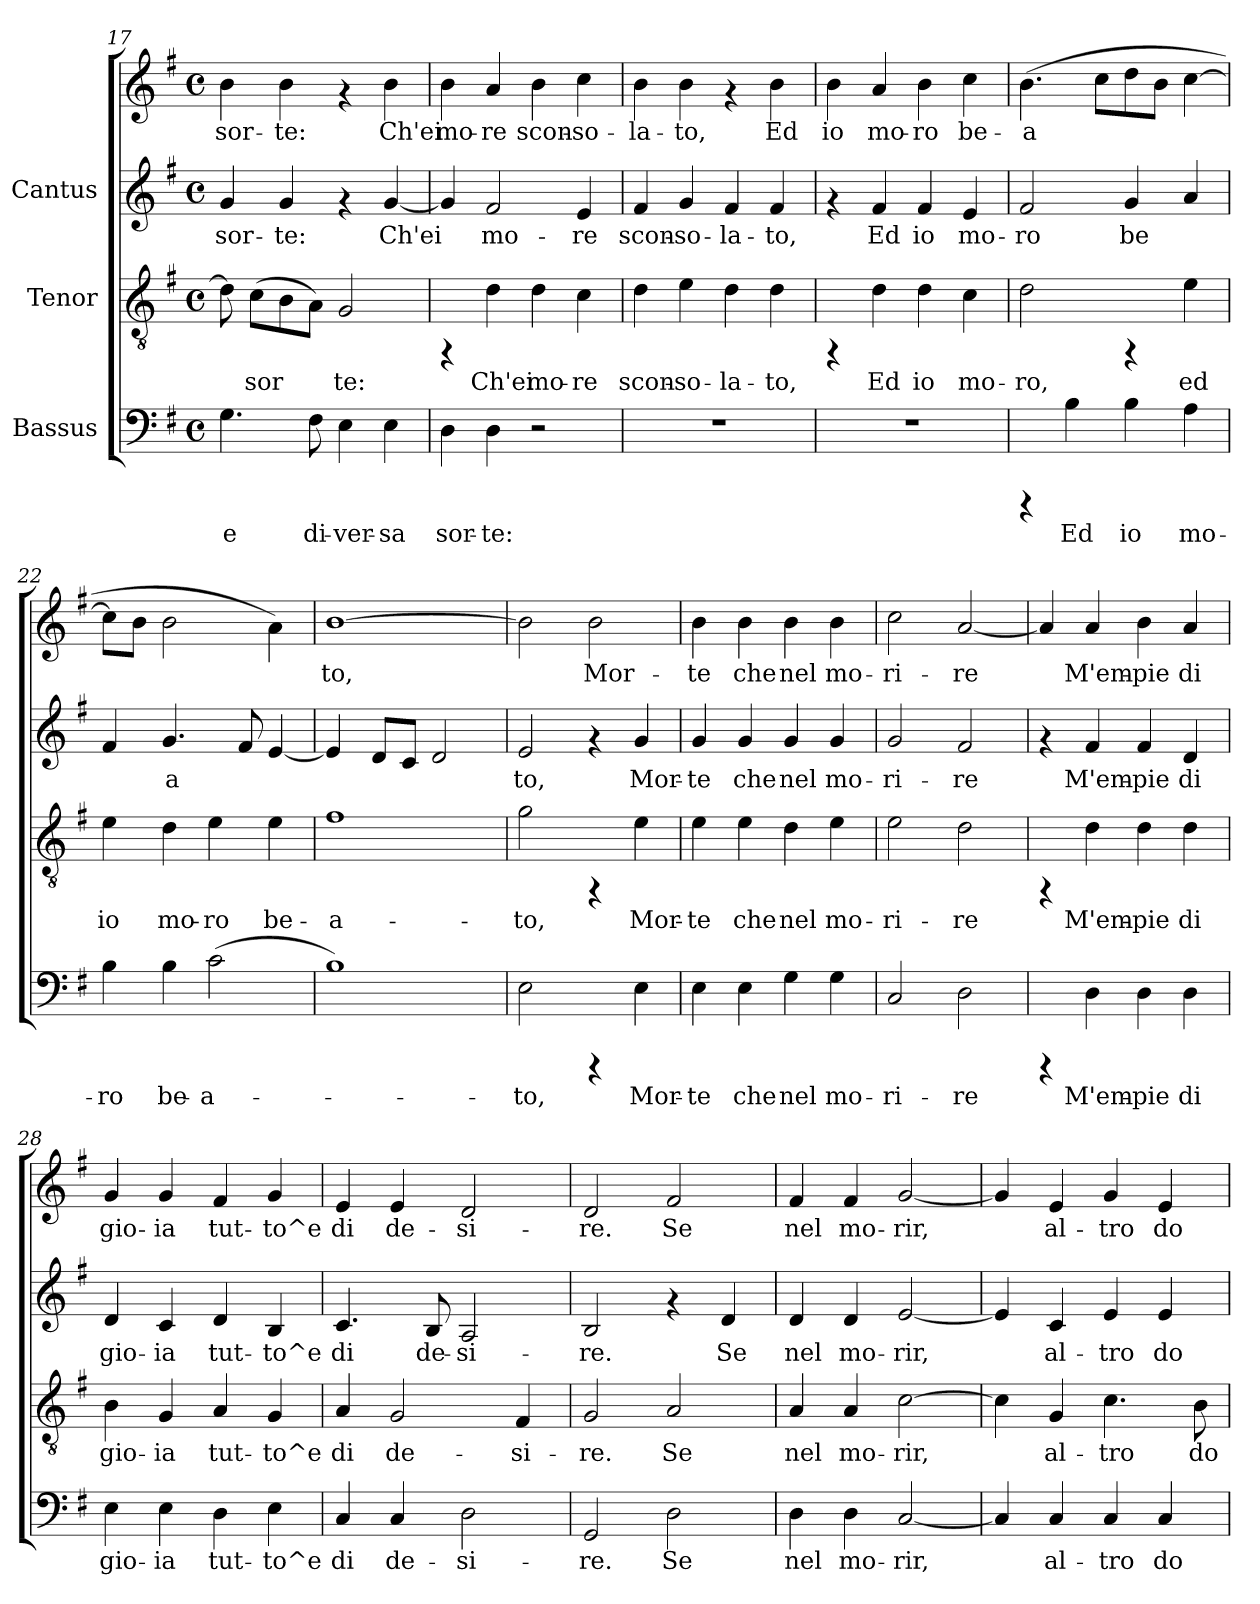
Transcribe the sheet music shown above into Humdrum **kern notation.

**kern	**text	**kern	**text	**kern	**text	**kern	**text
*part3	*part3	*part2	*part2	*part1	*part1	*part1	*part1
*staff4	*staff4	*staff3	*staff3	*staff2	*staff2	*staff1	*staff1
*I"Bassus	*	*I"Tenor	*	*I"Cantus	*	*	*
!!LO:PB:g=z
*clefF4	*	*clefGv2	*	*clefG2	*	*clefG2	*
*k[f#]	*	*k[f#]	*	*k[f#]	*	*k[f#]	*
*G:	*	*G:	*	*G:	*	*G:	*
*M4/4	*	*M4/4	*	*M4/4	*	*M4/4	*
*met(c)	*	*met(c)	*	*met(c)	*	*met(c)	*
=17	=17	=17	=17	=17	=17	=17	=17
!	!LO:LY:b:cj	!	!LO:LY:b:cj	!	!LO:LY:b:cj	!	!LO:LY:b:cj
4.G\	e	8d\]	.	4g/	sor-	4b\	sor-
!	!	!	!LO:LY:b:cj	!	!	!	!
.	.	(>8c\L	sor-	.	.	.	.
!	!	!	!LO:LY:b:cj	!	!LO:LY:b:cj	!	!LO:LY:b:cj
.	.	8B\	-	4g/	-te:	4b\	-te:
!	!LO:LY:b:cj	!	!LO:LY:b:cj	!	!	!	!
8F#\	di-	8A\J)	.	.	.	.	.
!	!LO:LY:b:cj	!	!LO:LY:b:cj	!	!	!	!
4E\	-ver-	2G/	te:	4rf	.	4rf	.
!	!LO:LY:b:cj	!	!	!	!LO:LY:b:cj	!	!LO:LY:b:cj
4E\	-sa	.	.	[<4g/	Ch'ei	4b\	Ch'ei
=18	=18	=18	=18	=18	=18	=18	=18
!	!LO:LY:b:cj	!	!	!	!LO:LY:b:cj	!	!LO:LY:b:cj
4D\	sor-	4rFF	.	4g/]	-	4b\	mo-
!	!LO:LY:b:cj	!	!LO:LY:b:cj	!	!LO:LY:b:cj	!	!LO:LY:b:cj
4D\	-te:	4d\	Ch'ei	2f#/	mo-	4a/	-re
!	!	!	!LO:LY:b:cj	!	!	!	!LO:LY:b:cj
2r	.	4d\	mo-	.	.	4b\	scon-
!	!	!	!LO:LY:b:cj	!	!LO:LY:b:cj	!	!LO:LY:b:cj
.	.	4c\	-re	4e/	-re	4cc\	-so-
=19	=19	=19	=19	=19	=19	=19	=19
!	!	!	!LO:LY:b:cj	!	!LO:LY:b:cj	!	!LO:LY:b:cj
1r	.	4d\	scon-	4f#/	scon-	4b\	la-
!	!	!	!LO:LY:b:cj	!	!LO:LY:b:cj	!	!LO:LY:b:cj
.	.	4e\	-so-	4g/	-so-	4b\	-to,
!	!	!	!LO:LY:b:cj	!	!LO:LY:b:cj	!	!
.	.	4d\	-la-	4f#/	-la-	4rf	.
!	!	!	!LO:LY:b:cj	!	!LO:LY:b:cj	!	!LO:LY:b:cj
.	.	4d\	-to,	4f#/	-to,	4b\	Ed
=20	=20	=20	=20	=20	=20	=20	=20
!	!	!	!	!	!	!	!LO:LY:b:cj
1r	.	4rFF	.	4rf	.	4b\	io
!	!	!	!LO:LY:b:cj	!	!LO:LY:b:cj	!	!LO:LY:b:cj
.	.	4d\	Ed	4f#/	-Ed	4a/	mo-
!	!	!	!LO:LY:b:cj	!	!LO:LY:b:cj	!	!LO:LY:b:cj
.	.	4d\	io	4f#/	io	4b\	-ro
!	!	!	!LO:LY:b:cj	!	!LO:LY:b:cj	!	!LO:LY:b:cj
.	.	4c\	mo-	4e/	mo-	4cc\	be-
=21	=21	=21	=21	=21	=21	=21	=21
!	!	!	!LO:LY:b:cj	!	!LO:LY:b:cj	!	!LO:LY:b:cj
4rCCC	.	2d\	-ro,	2f#/	-ro	(>4.b\	-a-
!	!LO:LY:b:cj	!	!	!	!	!	!
4B\	Ed	.	.	.	.	.	.
!	!	!	!	!	!	!	!LO:LY:b:cj
.	.	.	.	.	.	8cc\L	--
!	!LO:LY:b:cj	!	!	!	!LO:LY:b:cj	!	!LO:LY:b:cj
4B\	io	4rFF	.	4g/	be-	8dd\	--
!	!	!	!	!	!	!	!LO:LY:b:cj
.	.	.	.	.	.	8b\J	--
!	!LO:LY:b:cj	!	!LO:LY:b:cj	!	!LO:LY:b:cj	!	!LO:LY:b:cj
4A\	mo-	4e\	ed	4a/	--	[>4cc\	--
!!LO:LB:g=z
=22	=22	=22	=22	=22	=22	=22	=22
!	!LO:LY:b:cj	!	!LO:LY:b:cj	!	!LO:LY:b:cj	!	!
4B\	-ro	4e\	io	4f#/	-	8cc\L]	.
.	.	.	.	.	.	8b\J	.
!	!LO:LY:b:cj	!	!LO:LY:b:cj	!	!LO:LY:b:cj	!	!
4B\	be-	4d\	mo-	4.g/	a-	2b\	.
!	!LO:LY:b:cj	!	!LO:LY:b:cj	!	!	!	!
(>2c\	-a-	4e\	-ro	.	.	.	.
!	!	!	!	!	!LO:LY:b:cj	!	!
.	.	.	.	8f#/	--	.	.
!	!	!	!LO:LY:b:cj	!	!LO:LY:b:cj	!	!
.	.	4e\	be-	[<4e/	--	4a\)	.
=23	=23	=23	=23	=23	=23	=23	=23
!	!	!	!LO:LY:b:cj	!	!	!	!LO:LY:b:cj
1B)	.	1f#	-a-	4e/]	.	[>1b	-to,
.	.	.	.	8d/L	.	.	.
.	.	.	.	8c/J	.	.	.
.	.	.	.	2d/	.	.	.
=24	=24	=24	=24	=24	=24	=24	=24
!	!LO:LY:b:cj	!	!LO:LY:b:cj	!	!LO:LY:b:cj	!	!LO:LY:b:cj
2E\	-to,	2g\	-to,	2e/	-to,	2b\]	.
!	!	!	!	!	!	!	!LO:LY:b:cj
4rCCC	.	4rFF	.	4rf	.	2b\	Mor-
!	!LO:LY:b:cj	!	!LO:LY:b:cj	!	!LO:LY:b:cj	!	!
4E\	Mor-	4e\	Mor-	4g/	Mor-	.	.
=25	=25	=25	=25	=25	=25	=25	=25
!	!LO:LY:b:cj	!	!LO:LY:b:cj	!	!LO:LY:b:cj	!	!LO:LY:b:cj
4E\	-te	4e\	-te	4g/	-te	4b\	-te
!	!LO:LY:b:cj	!	!LO:LY:b:cj	!	!LO:LY:b:cj	!	!LO:LY:b:cj
4E\	che	4e\	che	4g/	che	4b\	che
!	!LO:LY:b:cj	!	!LO:LY:b:cj	!	!LO:LY:b:cj	!	!LO:LY:b:cj
4G\	nel	4d\	nel	4g/	nel	4b\	nel
!	!LO:LY:b:cj	!	!LO:LY:b:cj	!	!LO:LY:b:cj	!	!LO:LY:b:cj
4G\	mo-	4e\	mo-	4g/	mo-	4b\	mo-
=26	=26	=26	=26	=26	=26	=26	=26
!	!LO:LY:b:cj	!	!LO:LY:b:cj	!	!LO:LY:b:cj	!	!LO:LY:b:cj
2C/	-ri-	2e\	-ri-	2g/	ri-	2cc\	-ri-
!	!LO:LY:b:cj	!	!LO:LY:b:cj	!	!LO:LY:b:cj	!	!LO:LY:b:cj
2D\	-re	2d\	-re	2f#/	-re	[<2a/	-re
=27	=27	=27	=27	=27	=27	=27	=27
!	!	!	!	!	!	!	!LO:LY:b:cj
4rCCC	.	4rFF	.	4rf	.	4a/]	.
!	!LO:LY:b:cj	!	!LO:LY:b:cj	!	!LO:LY:b:cj	!	!LO:LY:b:cj
4D\	M'em-	4d\	M'em-	4f#/	M'em-	4a/	M'em-
!	!LO:LY:b:cj	!	!LO:LY:b:cj	!	!LO:LY:b:cj	!	!LO:LY:b:cj
4D\	-pie	4d\	-pie	4f#/	-pie	4b\	-pie
!	!LO:LY:b:cj	!	!LO:LY:b:cj	!	!LO:LY:b:cj	!	!LO:LY:b:cj
4D\	di	4d\	di	4d/	di	4a/	di
!!LO:LB:g=z
=28	=28	=28	=28	=28	=28	=28	=28
!	!LO:LY:b:cj	!	!LO:LY:b:cj	!	!LO:LY:b:cj	!	!LO:LY:b:cj
4E\	gio-	4B\	gio-	4d/	gio-	4g/	gio-
!	!LO:LY:b:cj	!	!LO:LY:b:cj	!	!LO:LY:b:cj	!	!LO:LY:b:cj
4E\	-ia	4G/	-ia	4c/	-ia	4g/	-ia
!	!LO:LY:b:cj	!	!LO:LY:b:cj	!	!LO:LY:b:cj	!	!LO:LY:b:cj
4D\	tut-	4A/	tut-	4d/	tut-	4f#/	tut-
!	!LO:LY:b:cj	!	!LO:LY:b:cj	!	!LO:LY:b:cj	!	!LO:LY:b:cj
4E\	-to^e	4G/	-to^e	4B/	-to^e	4g/	-to^e
=29	=29	=29	=29	=29	=29	=29	=29
!	!LO:LY:b:cj	!	!LO:LY:b:cj	!	!LO:LY:b:cj	!	!LO:LY:b:cj
4C/	di	4A/	di	4.c/	-di	4e/	di
!	!LO:LY:b:cj	!	!LO:LY:b:cj	!	!	!	!LO:LY:b:cj
4C/	de-	2G/	de-	.	.	4e/	de-
!	!	!	!	!	!LO:LY:b:cj	!	!
.	.	.	.	8B/	de-	.	.
!	!LO:LY:b:cj	!	!	!	!LO:LY:b:cj	!	!LO:LY:b:cj
2D\	-si-	.	.	2A/	-si-	2d/	-si-
!	!	!	!LO:LY:b:cj	!	!	!	!
.	.	4F#/	-si-	.	.	.	.
=30	=30	=30	=30	=30	=30	=30	=30
!	!LO:LY:b:cj	!	!LO:LY:b:cj	!	!LO:LY:b:cj	!	!LO:LY:b:cj
2GG/	-re.	2G/	-re.	2B/	re.	2d/	-re.
!	!LO:LY:b:cj	!	!LO:LY:b:cj	!	!	!	!LO:LY:b:cj
2D\	Se	2A/	Se	4rf	.	2f#/	Se
!	!	!	!	!	!LO:LY:b:cj	!	!
.	.	.	.	4d/	Se	.	.
=31	=31	=31	=31	=31	=31	=31	=31
!	!LO:LY:b:cj	!	!LO:LY:b:cj	!	!LO:LY:b:cj	!	!LO:LY:b:cj
4D\	nel	4A/	nel	4d/	nel	4f#/	nel
!	!LO:LY:b:cj	!	!LO:LY:b:cj	!	!LO:LY:b:cj	!	!LO:LY:b:cj
4D\	mo-	4A/	mo-	4d/	mo-	4f#/	mo-
!	!LO:LY:b:cj	!	!LO:LY:b:cj	!	!LO:LY:b:cj	!	!LO:LY:b:cj
[<2C/	-rir,	[>2c\	-rir,	[<2e/	-rir,	[<2g/	-rir,
=32	=32	=32	=32	=32	=32	=32	=32
!	!LO:LY:b:cj	!	!LO:LY:b:cj	!	!LO:LY:b:cj	!	!LO:LY:b:cj
4C/]	.	4c\]	.	4e/]	-	4g/]	.
!	!LO:LY:b:cj	!	!LO:LY:b:cj	!	!LO:LY:b:cj	!	!LO:LY:b:cj
4C/	al-	4G/	al-	4c/	al-	4e/	al-
!	!LO:LY:b:cj	!	!LO:LY:b:cj	!	!LO:LY:b:cj	!	!LO:LY:b:cj
4C/	-tro	4.c\	-tro	4e/	-tro	4g/	-tro
!	!LO:LY:b:cj	!	!	!	!LO:LY:b:cj	!	!LO:LY:b:cj
4C/	do-	.	.	4e/	do-	4e/	do-
!	!	!	!LO:LY:b:cj	!	!	!	!
.	.	8B\	do-	.	.	.	.
=	=	=	=	=	=	=	=
*-	*-	*-	*-	*-	*-	*-	*-
